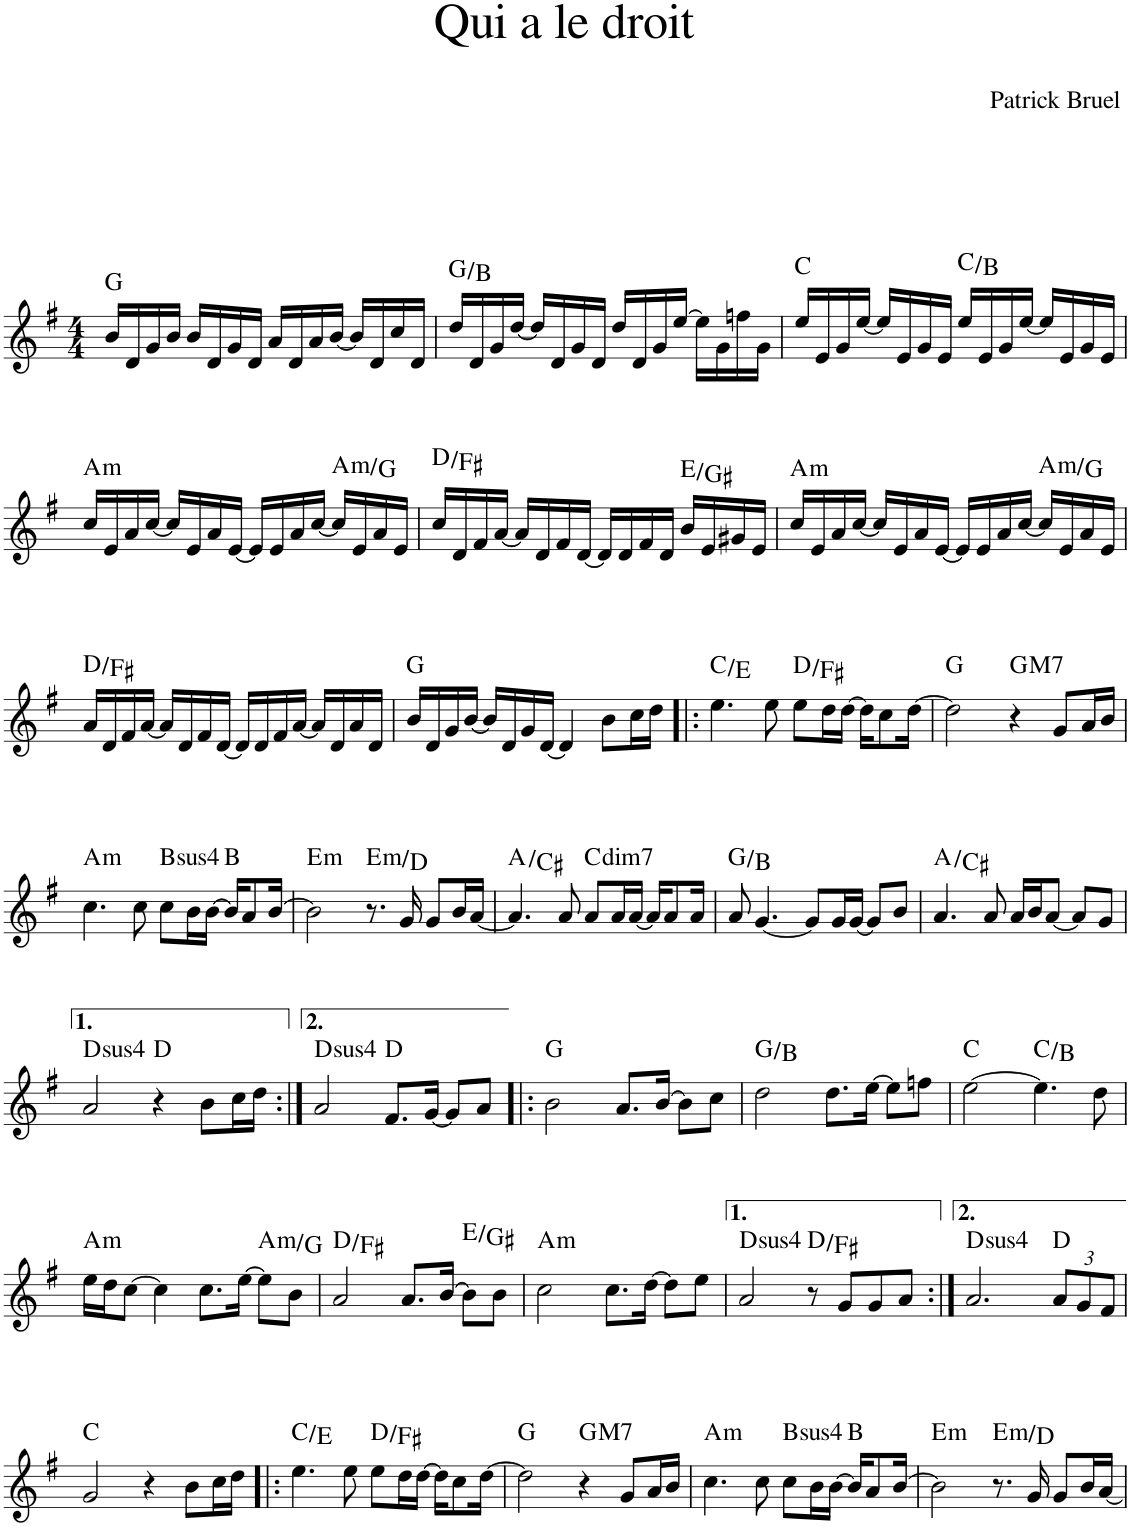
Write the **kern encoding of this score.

**kern	**harte
*part1	*part1
*staff1	*
*I"Piano	*
*I'Pno.	*
*clefG2	*
*k[f#]	*
*M4/4	*
=1	=1
16b/LL	G:maj
16d/	.
16g/	.
16b/JJ	.
16b/LL	.
16d/	.
16g/	.
16d/JJ	.
16a/LL	.
16d/	.
16a/	.
[16b/JJ	.
16b/LL]	.
16d/	.
16cc/	.
16d/JJ	.
=2	=2
16dd/LL	G:maj/3
16d/	.
16g/	.
[16dd/JJ	.
16dd/LL]	.
16d/	.
16g/	.
16d/JJ	.
16dd/LL	.
16d/	.
16g/	.
[16ee/JJ	.
16ee\LL]	.
16g\	.
16ffn\	.
16g\JJ	.
=3	=3
16ee/LL	C:maj
16e/	.
16g/	.
[16ee/JJ	.
16ee/LL]	.
16e/	.
16g/	.
16e/JJ	.
16ee/LL	C:maj/7
16e/	.
16g/	.
[16ee/JJ	.
16ee/LL]	.
16e/	.
16g/	.
16e/JJ	.
!!LO:LB:g=z
=4	=4
!	!LO:H:kt=m
16cc/LL	A:min
16e/	.
16a/	.
[16cc/JJ	.
16cc/LL]	.
16e/	.
16a/	.
[16e/JJ	.
16e/LL]	.
16e/	.
16a/	.
[16cc/JJ	.
!	!LO:H:kt=m
16cc/LL]	A:min/b7
16e/	.
16a/	.
16e/JJ	.
=5	=5
16cc/LL	D:maj/3
16d/	.
16f#/	.
[16a/JJ	.
16a/LL]	.
16d/	.
16f#/	.
[16d/JJ	.
16d/LL]	.
16d/	.
16f#/	.
16d/JJ	.
16b/LL	E:maj/3
16e/	.
16g#X/	.
16e/JJ	.
=6	=6
!	!LO:H:kt=m
16cc/LL	A:min
16e/	.
16a/	.
[16cc/JJ	.
16cc/LL]	.
16e/	.
16a/	.
[16e/JJ	.
16e/LL]	.
16e/	.
16a/	.
[16cc/JJ	.
!	!LO:H:kt=m
16cc/LL]	A:min/b7
16e/	.
16a/	.
16e/JJ	.
!!LO:LB:g=z
=7	=7
16a/LL	D:maj/3
16d/	.
16f#/	.
[16a/JJ	.
16a/LL]	.
16d/	.
16f#/	.
[16d/JJ	.
16d/LL]	.
16d/	.
16f#/	.
[16a/JJ	.
16a/LL]	.
16d/	.
16a/	.
16d/JJ	.
=8	=8
16b/LL	G:maj
16d/	.
16g/	.
[16b/JJ	.
16b/LL]	.
16d/	.
16g/	.
[16d/JJ	.
4d/]	.
8b\L	.
16cc\L	.
16dd\JJ	.
=9!|:	=9!|:
4.ee\	C:maj/3
8ee\	.
8ee\L	D:maj/3
16dd\L	.
[16dd\JJ	.
16dd\KL]	.
8cc\	.
[16dd\Jk	.
=10	=10
2dd\]	G:maj
!	!LO:H:kt=M7
4r	G:maj7
8g/L	.
16a/L	.
16b/JJ	.
!!LO:LB:g=z
=11	=11
!	!LO:H:kt=m
4.cc\	A:min
8cc\	.
!	!LO:H:kt=4
8cc\L	B:sus4
16b\L	.
[16b\JJ	.
16b/KL]	B:maj
8a/	.
[16b/Jk	.
=12	=12
!	!LO:H:kt=m
2b\]	E:min
!	!LO:H:kt=m
8.r	E:min/b7
16g/	.
8g/L	.
16b/L	.
[16a/JJ	.
=13	=13
4.a/]	A:maj/3
8a/	.
!	!LO:H:kt=dim7
8a/L	C:dim7
16a/L	.
[16a/JJ	.
16a/KL]	.
8a/	.
16a/Jk	.
=14	=14
8a/	G:maj/3
[4.g/	.
8g/L]	.
16g/L	.
[16g/JJ	.
8g/L]	.
8b/J	.
=15	=15
4.a/	A:maj/3
8a/	.
16a/LL	.
16b/J	.
[8a/J	.
8a/L]	.
8g/J	.
!!LO:LB:g=z
=16	=16
!	!LO:H:kt=4
2a/	D:sus4
4r	D:maj
8b\L	.
16cc\L	.
16dd\JJ	.
=17:|!	=17:|!
!	!LO:H:kt=4
2a/	D:sus4
8.f#/L	D:maj
[16g/Jk	.
8g/L]	.
8a/J	.
=18!|:	=18!|:
2b\	G:maj
8.a/L	.
[16b/Jk	.
8b\L]	.
8cc\J	.
=19	=19
2dd\	G:maj/3
8.dd\L	.
[16ee\Jk	.
8ee\L]	.
8ffn\J	.
=20	=20
[2ee\	C:maj
4.ee\]	C:maj/7
8dd\	.
!!LO:LB:g=z
=21	=21
!	!LO:H:kt=m
16ee\LL	A:min
16dd\J	.
[8cc\J	.
4cc\]	.
8.cc\L	.
[16ee\Jk	.
!	!LO:H:kt=m
8ee\L]	A:min/b7
8b\J	.
=22	=22
2a/	D:maj/3
8.a/L	.
[16b/Jk	.
8b\L]	E:maj/3
8b\J	.
=23	=23
!	!LO:H:kt=m
2cc\	A:min
8.cc\L	.
[16dd\Jk	.
8dd\L]	.
8ee\J	.
=24	=24
!	!LO:H:kt=4
2a/	D:sus4
8r	D:maj/3
8g/L	.
8g/	.
8a/J	.
=25:|!	=25:|!
!	!LO:H:kt=4
2.a/	D:sus4
*Xbrackettup	*
12a/L	D:maj
12g/	.
12f#/J	.
!!LO:LB:g=z
=26	=26
2g/	C:maj
4r	.
8b\L	.
16cc\L	.
16dd\JJ	.
=27!|:	=27!|:
4.ee\	C:maj/3
8ee\	.
8ee\L	D:maj/3
16dd\L	.
[16dd\JJ	.
16dd\KL]	.
8cc\	.
[16dd\Jk	.
=28	=28
2dd\]	G:maj
!	!LO:H:kt=M7
4r	G:maj7
8g/L	.
16a/L	.
16b/JJ	.
=29	=29
!	!LO:H:kt=m
4.cc\	A:min
8cc\	.
!	!LO:H:kt=4
8cc\L	B:sus4
16b\L	.
[16b\JJ	.
16b/KL]	B:maj
8a/	.
[16b/Jk	.
=30	=30
!	!LO:H:kt=m
2b\]	E:min
!	!LO:H:kt=m
8.r	E:min/b7
16g/	.
8g/L	.
16b/L	.
[16a/JJ	.
=	=
*-	*-
